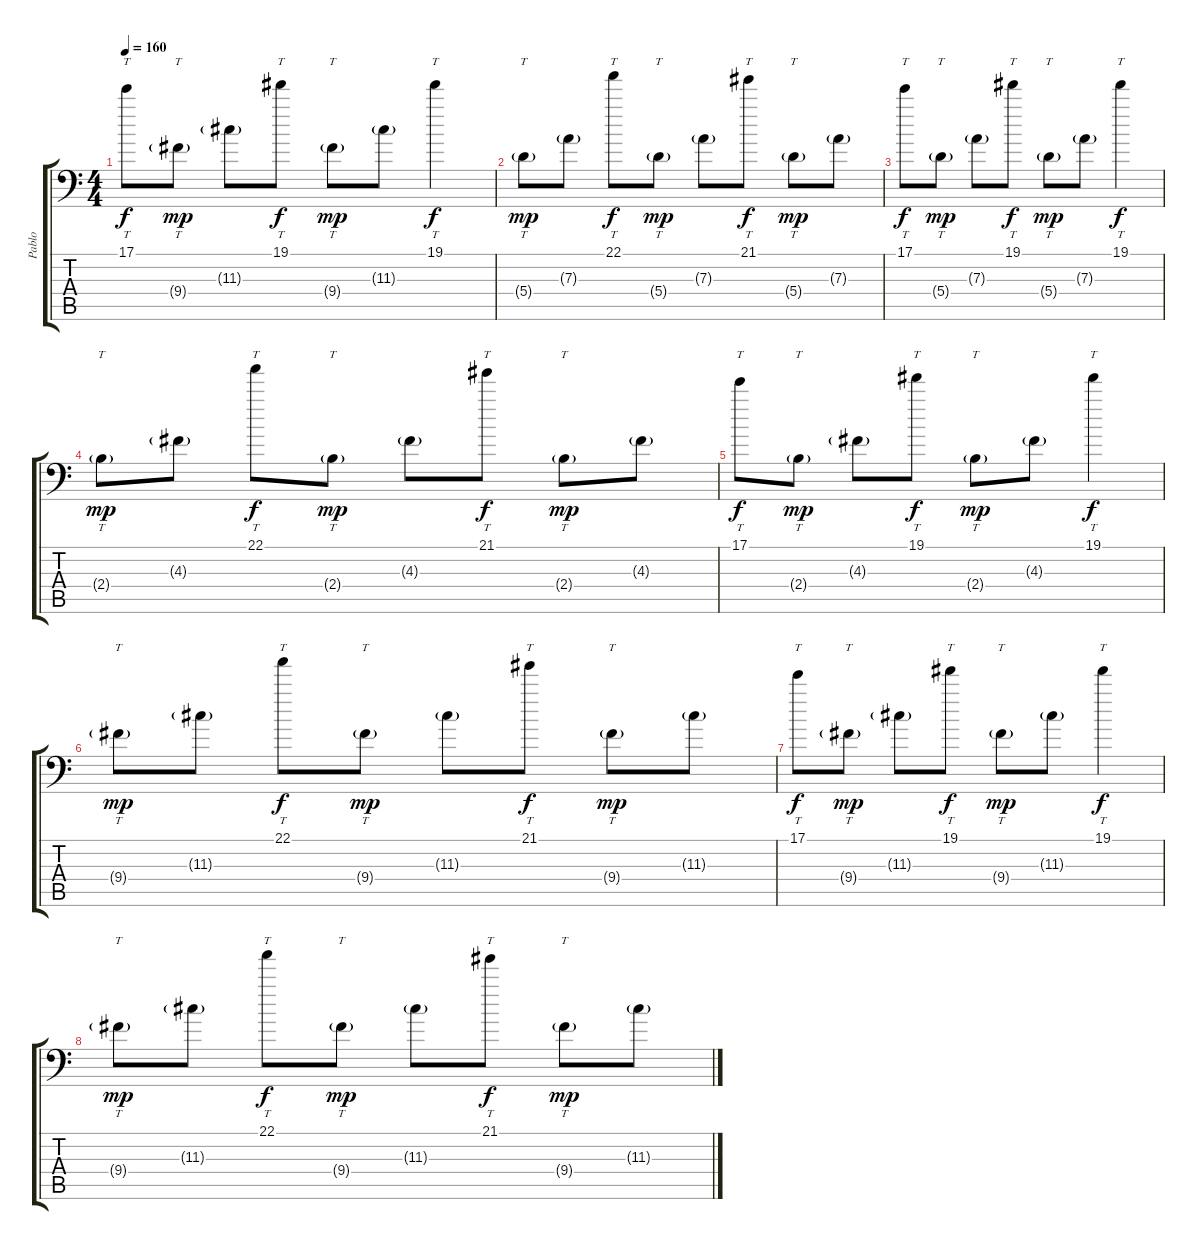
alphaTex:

\track ("Pablo" "Pablo") {instrument distortionguitar}
\staff {score tabs}
\tuning (B3 Gb3 D3 A2 E2 A1) {hide}
\ts (4 4)
\tempo 160
\clef f4
\ks c
17.1.8{tt dy f} 9.4{g}.8{tt dy mp} 11.3{g}.8 19.1.8{tt dy f} 9.4{g}.8{tt dy mp} 11.3{g}.8 19.1.4{tt dy f} |
5.4{g}.8{tt dy mp volume 15 instrument electricguitarclean} 7.3{g}.8 22.1.8{tt dy f} 5.4{g}.8{tt dy mp} 7.3{g}.8 21.1.8{tt dy f} 5.4{g}.8{tt dy mp} 7.3{g}.8 |
17.1.8{tt dy f} 5.4{g}.8{tt dy mp} 7.3{g}.8 19.1.8{tt dy f} 5.4{g}.8{tt dy mp} 7.3{g}.8 19.1.4{tt dy f} |
2.4{g}.8{tt dy mp} 4.3{g}.8 22.1.8{tt dy f} 2.4{g}.8{tt dy mp} 4.3{g}.8 21.1.8{tt dy f} 2.4{g}.8{tt dy mp} 4.3{g}.8 |
17.1.8{tt dy f} 2.4{g}.8{tt dy mp} 4.3{g}.8 19.1.8{tt dy f} 2.4{g}.8{tt dy mp} 4.3{g}.8 19.1.4{tt dy f} |
9.4{g}.8{tt dy mp volume 15 instrument electricguitarclean} 11.3{g}.8 22.1.8{tt dy f} 9.4{g}.8{tt dy mp} 11.3{g}.8 21.1.8{tt dy f} 9.4{g}.8{tt dy mp} 11.3{g}.8 |
17.1.8{tt dy f} 9.4{g}.8{tt dy mp} 11.3{g}.8 19.1.8{tt dy f} 9.4{g}.8{tt dy mp} 11.3{g}.8 19.1.4{tt dy f} |
9.4{g}.8{tt dy mp} 11.3{g}.8 22.1.8{tt dy f} 9.4{g}.8{tt dy mp} 11.3{g}.8 21.1.8{tt dy f} 9.4{g}.8{tt dy mp} 11.3{g}.8
